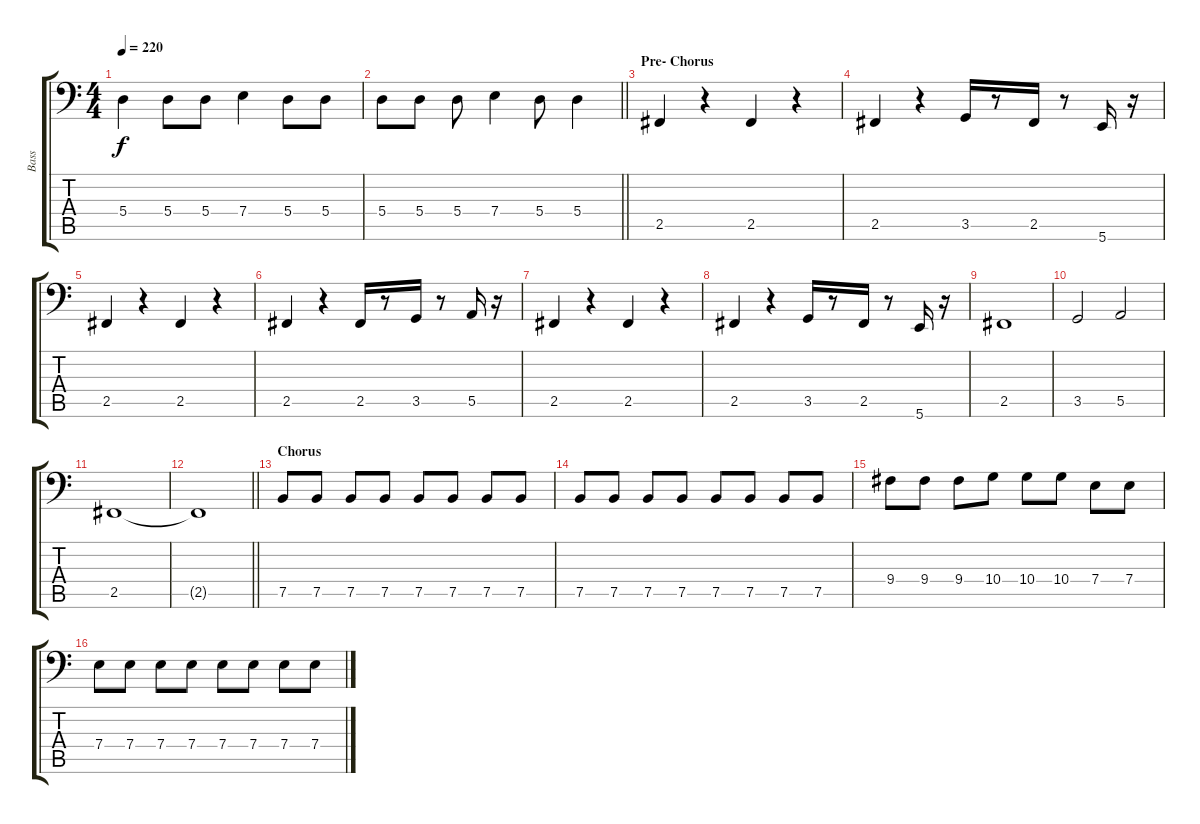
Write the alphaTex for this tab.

\track ("Bass" "Bass") {instrument electricbassfinger}
\staff {score tabs}
\tuning (C3 G2 D2 A1 E1 B0) {hide}
\ts (4 4)
\tempo 220
\clef f4
\ks c
5.4.4{dy f} 5.4.8 5.4.8 7.4.4 5.4.8 5.4.8 |
\barLineRight lightlight
5.4.8 5.4.8 5.4.8 7.4.4 5.4.8 5.4.4 |
\section ("" "Pre- Chorus")
2.5.4 r.4 2.5.4 r.4 |
2.5.4 r.4 3.5.16 r.8 2.5.16 r.8 5.6.16 r.16 |
2.5.4 r.4 2.5.4 r.4 |
2.5.4 r.4 2.5.16 r.8 3.5.16 r.8 5.5.16 r.16 |
2.5.4 r.4 2.5.4 r.4 |
2.5.4 r.4 3.5.16 r.8 2.5.16 r.8 5.6.16 r.16 |
2.5.1 |
3.5.2 5.5.2 |
2.5.1 |
\barLineRight lightlight
2.5{t}.1 |
\section ("" "Chorus")
7.5.8 7.5.8 7.5.8 7.5.8 7.5.8 7.5.8 7.5.8 7.5.8 |
7.5.8 7.5.8 7.5.8 7.5.8 7.5.8 7.5.8 7.5.8 7.5.8 |
9.4.8 9.4.8 9.4.8 10.4.8 10.4.8 10.4.8 7.4.8 7.4.8 |
7.4.8 7.4.8 7.4.8 7.4.8 7.4.8 7.4.8 7.4.8 7.4.8
